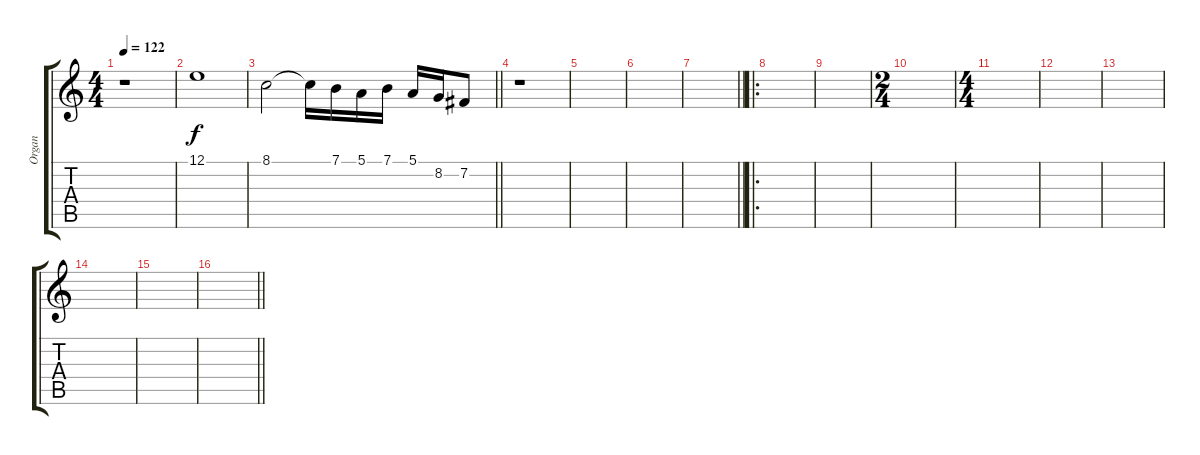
\track ("Organ" "Organ") {instrument rockorgan}
\staff {score tabs}
\tuning (E4 B3 G3 D3 A2 E2) {hide}
\ts (4 4)
\tempo 122
\clef g2
\ks c
r.1{dy f instrument rockorgan} |
12.1.1 |
\barLineRight lightlight
8.1.2 8.1{t}.16 7.1.16 5.1.16 7.1.16 5.1.16 8.2.16 7.2.8 |
r.1 |
|
|
\barLineRight lightlight
|
\ro
|
|
\ts (2 4)
|
\ts (4 4)
|
|
|
|
|
\barLineRight lightlight
